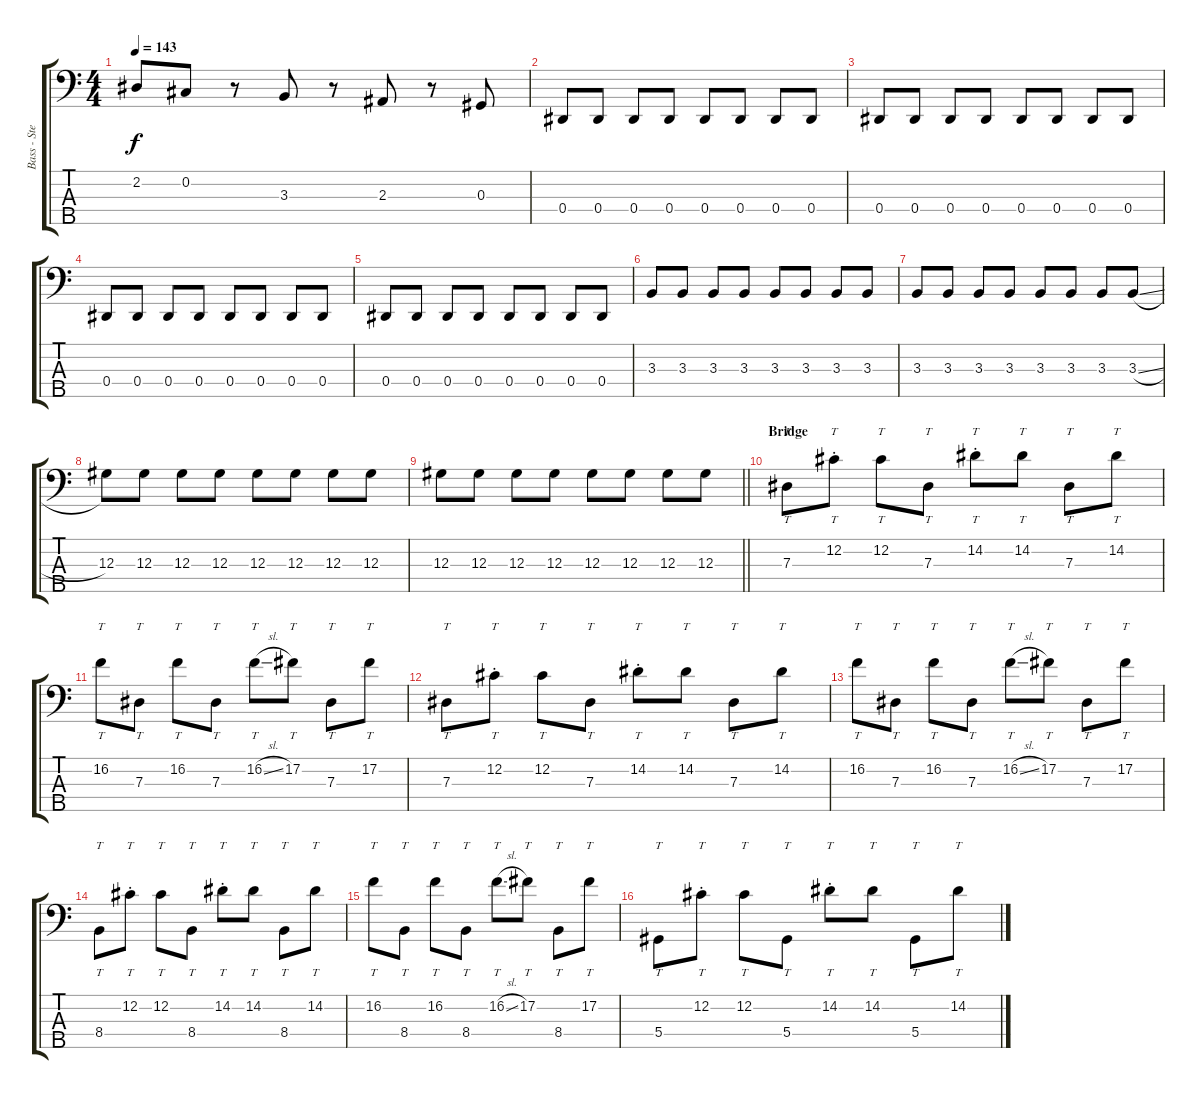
\track ("Bass - Stefan Ude" "Bass - Ste") {instrument electricbassfinger}
\staff {score tabs}
\tuning (Gb2 Db2 Ab1 Eb1 Bb0) {hide}
\ts (4 4)
\tempo 143
\clef f4
\ks c
2.2.8{dy f} 0.2.8 r.8 3.3.8 r.8 2.3.8 r.8 0.3.8 |
0.4.8 0.4.8 0.4.8 0.4.8 0.4.8 0.4.8 0.4.8 0.4.8 |
0.4.8 0.4.8 0.4.8 0.4.8 0.4.8 0.4.8 0.4.8 0.4.8 |
0.4.8 0.4.8 0.4.8 0.4.8 0.4.8 0.4.8 0.4.8 0.4.8 |
0.4.8 0.4.8 0.4.8 0.4.8 0.4.8 0.4.8 0.4.8 0.4.8 |
3.3.8 3.3.8 3.3.8 3.3.8 3.3.8 3.3.8 3.3.8 3.3.8 |
3.3.8 3.3.8 3.3.8 3.3.8 3.3.8 3.3.8 3.3.8 3.3{sl}.8 |
12.3.8 12.3.8 12.3.8 12.3.8 12.3.8 12.3.8 12.3.8 12.3.8 |
\barLineRight lightlight
12.3.8 12.3.8 12.3.8 12.3.8 12.3.8 12.3.8 12.3.8 12.3.8 |
\section ("" "Bridge")
7.3.8{tt} 12.2{st}.8{tt} 12.2.8{tt} 7.3.8{tt} 14.2{st}.8{tt} 14.2.8{tt} 7.3.8{tt} 14.2.8{tt} |
16.2.8{tt} 7.3.8{tt} 16.2.8{tt} 7.3.8{tt} 16.2{sl}.8{tt} 17.2.8{tt} 7.3.8{tt} 17.2.8{tt} |
7.3.8{tt} 12.2{st}.8{tt} 12.2.8{tt} 7.3.8{tt} 14.2{st}.8{tt} 14.2.8{tt} 7.3.8{tt} 14.2.8{tt} |
16.2.8{tt} 7.3.8{tt} 16.2.8{tt} 7.3.8{tt} 16.2{sl}.8{tt} 17.2.8{tt} 7.3.8{tt} 17.2.8{tt} |
8.4.8{tt} 12.2{st}.8{tt} 12.2.8{tt} 8.4.8{tt} 14.2{st}.8{tt} 14.2.8{tt} 8.4.8{tt} 14.2.8{tt} |
16.2.8{tt} 8.4.8{tt} 16.2.8{tt} 8.4.8{tt} 16.2{sl}.8{tt} 17.2.8{tt} 8.4.8{tt} 17.2.8{tt} |
5.4.8{tt} 12.2{st}.8{tt} 12.2.8{tt} 5.4.8{tt} 14.2{st}.8{tt} 14.2.8{tt} 5.4.8{tt} 14.2.8{tt}
